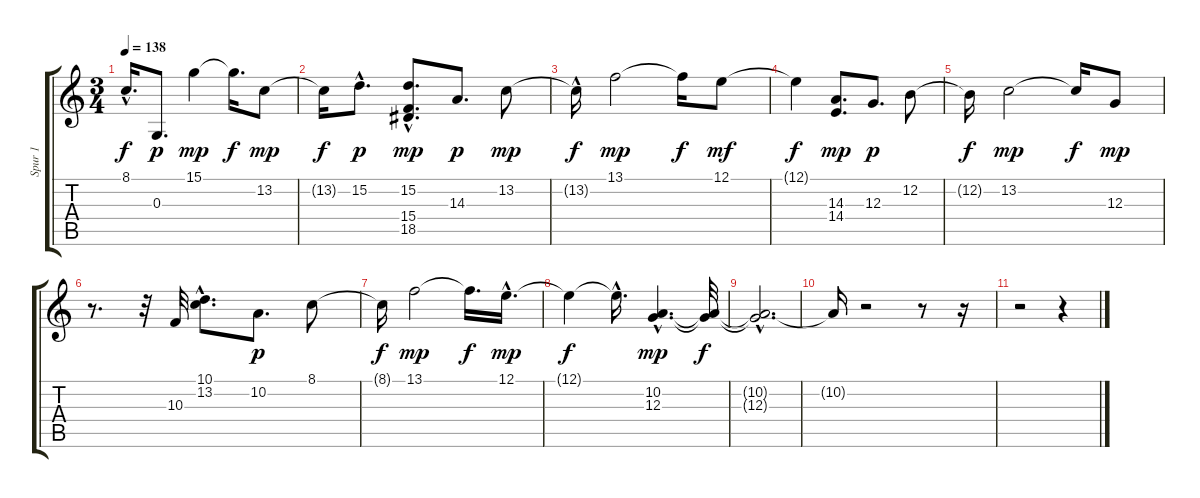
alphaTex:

\track ("Spur 1" "Spur 1") {instrument acousticgrandpiano}
\staff {score tabs}
\tuning (E4 B3 G3 D3 A2 E2) {hide}
\ts (3 4)
\tempo 138
\clef g2
\ks c
8.1{hac t}.16{d dy f} 0.3.8{d dy p} 15.1.4{dy mp} 15.1{t}.16{d dy f} 13.2.8{dy mp} |
13.2{t}.16{dy f} 15.2{hac}.8{d dy p} (15.2 15.4 18.5{hac}).8{d dy mp} 14.3.8{d dy p} 13.2.8{dy mp} |
13.2{hac t}.16{dy f} 13.1.2{dy mp} 13.1{t}.16{dy f} 12.1.8{dy mf} |
12.1{t}.4{dy f} (14.3 14.4).8{d dy mp} 12.3.8{d dy p} 12.2.8 |
12.2{t}.16{dy f} 13.2.2{dy mp} 13.2{t}.16{dy f} 12.3.8{dy mp} |
r.8{d} r.32 10.3.32 (10.1 13.2{hac}).8{d} 10.2.8{d dy p} 8.1.8 |
8.1{t}.16{dy f} 13.1.2{dy mp} 13.1{t}.16{d dy f} 12.1{hac}.16{d dy mp} |
12.1{t}.4{dy f} 12.1{hac t}.16{d} (10.2{hac} 12.3{hac}).4{d dy mp} (10.2{t} 12.3{t}).32{dy f} |
(10.2{hac t} 12.3{t}).2{d} |
10.2{t}.16 r.2 r.8 r.16 |
r.2 r.4
